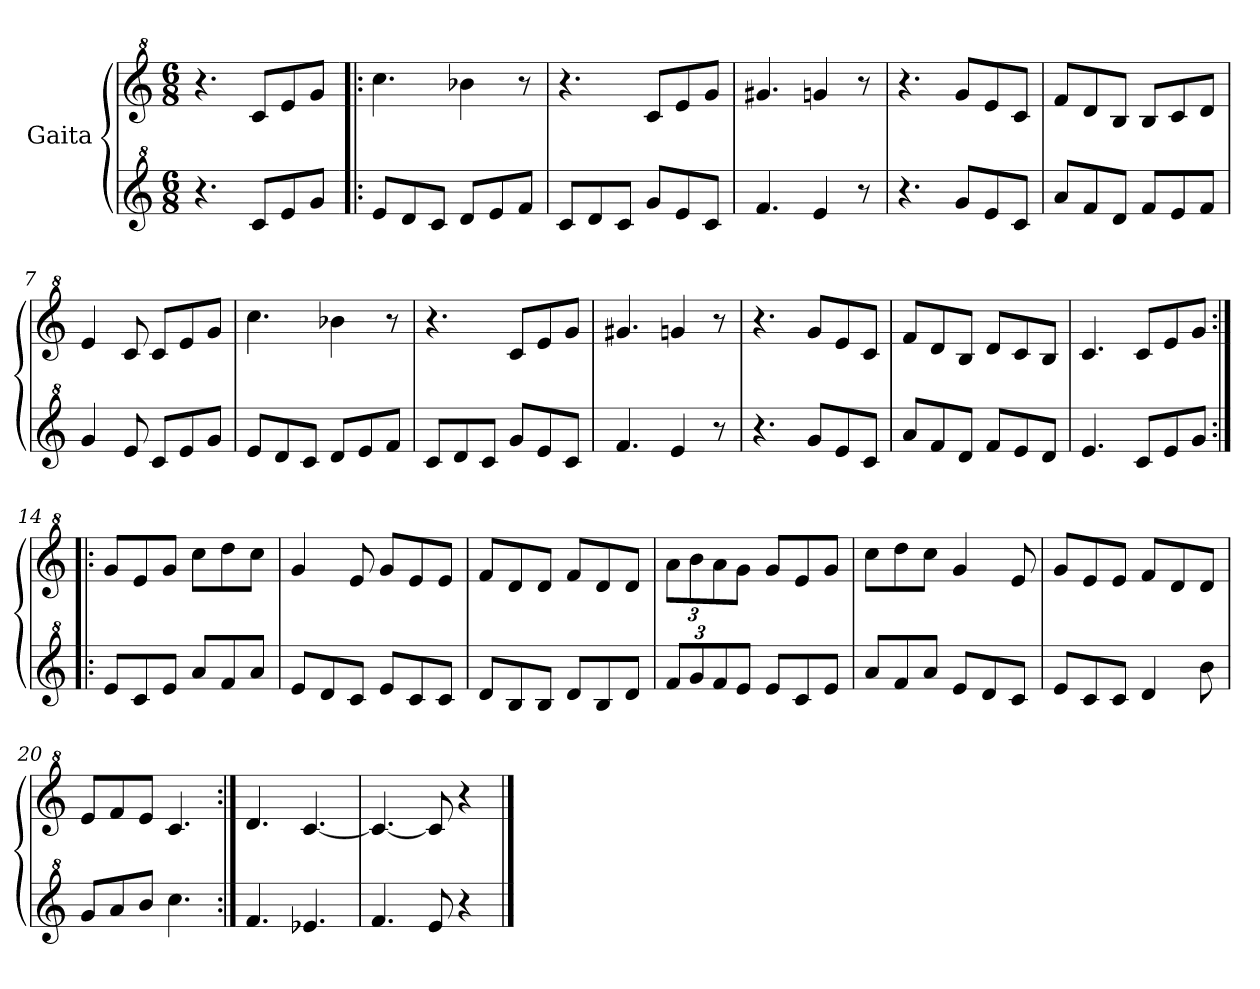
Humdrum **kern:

**kern	**kern
*part2	*part1
*staff2	*staff1
*I"Gaita	*I"Gaita
*clefG^2	*clefG^2
*k[]	*k[]
*M6/8	*M6/8
*MM216	*MM216
=1	=1
4.r	4.r
8cc/L	8cc/L
8ee/	8ee/
8gg/J	8gg/J
=2!|:	=2!|:
8ee/L	4.ccc\
8dd/	.
8cc/J	.
8dd/L	4bb-X\
8ee/	.
8ff/J	8r
=3	=3
8cc/L	4.r
8dd/	.
8cc/J	.
8gg/L	8cc/L
8ee/	8ee/
8cc/J	8gg/J
=4	=4
4.ff/	4.gg#X/
4ee/	4ggn/
8r	8r
=5	=5
4.r	4.r
8gg/L	8gg/L
8ee/	8ee/
8cc/J	8cc/J
=6	=6
8aa/L	8ff/L
8ff/	8dd/
8dd/J	8b/J
8ff/L	8b/L
8ee/	8cc/
8ff/J	8dd/J
=7	=7
4gg/	4ee/
8ee/	8cc/
8cc/L	8cc/L
8ee/	8ee/
8gg/J	8gg/J
!!LO:LB:g=z
=8	=8
8ee/L	4.ccc\
8dd/	.
8cc/J	.
8dd/L	4bb-X\
8ee/	.
8ff/J	8r
=9	=9
8cc/L	4.r
8dd/	.
8cc/J	.
8gg/L	8cc/L
8ee/	8ee/
8cc/J	8gg/J
=10	=10
4.ff/	4.gg#X/
4ee/	4ggn/
8r	8r
=11	=11
4.r	4.r
8gg/L	8gg/L
8ee/	8ee/
8cc/J	8cc/J
=12	=12
8aa/L	8ff/L
8ff/	8dd/
8dd/J	8b/J
8ff/L	8dd/L
8ee/	8cc/
8dd/J	8b/J
=13	=13
4.ee/	4.cc/
8cc/L	8cc/L
8ee/	8ee/
8gg/J	8gg/J
=14:|!|:	=14:|!|:
8ee/L	8gg/L
8cc/	8ee/
8ee/J	8gg/J
8aa/L	8ccc\L
8ff/	8ddd\
8aa/J	8ccc\J
!!LO:LB:g=z
=15	=15
8ee/L	4gg/
8dd/	.
8cc/J	8ee/
8ee/L	8gg/L
8cc/	8ee/
8cc/J	8ee/J
=16	=16
8dd/L	8ff/L
8b/	8dd/
8b/J	8dd/J
8dd/L	8ff/L
8b/	8dd/
8dd/J	8dd/J
=17	=17
*Xbrackettup	*Xbrackettup
12ff/L	12aa\L
12gg/	12bb\
12ff/	12aa\
8ee/J	8gg\J
8ee/L	8gg/L
8cc/	8ee/
8ee/J	8gg/J
=18	=18
8aa/L	8ccc\L
8ff/	8ddd\
8aa/J	8ccc\J
8ee/L	4gg/
8dd/	.
8cc/J	8ee/
=19	=19
8ee/L	8gg/L
8cc/	8ee/
8cc/J	8ee/J
4dd/	8ff/L
.	8dd/
8bb\	8dd/J
=20	=20
8gg/L	8ee/L
8aa/	8ff/
8bb/J	8ee/J
4.ccc\	4.cc/
=21:|!	=21:|!
4.ff/	4.dd/
4.ee-X/	[4.cc/
!!LO:LB:g=z
=22	=22
4.ff/	4.cc/_
8ee/	8cc/]
4r	4r
==	==
*-	*-
